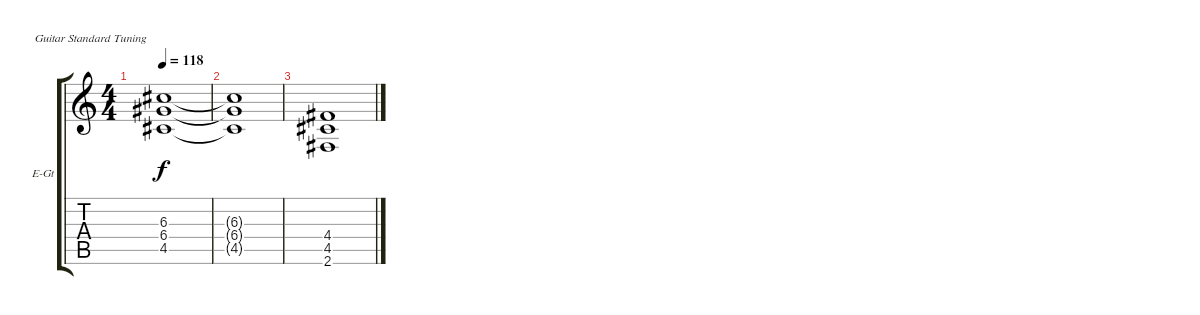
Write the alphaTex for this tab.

\bracketExtendMode groupsimilarinstruments
\firstSystemTrackNameOrientation horizontal
\otherSystemsTrackNameOrientation horizontal
\track ("Ritm Gitar" "E-Gt") {instrument distortionguitar}
\staff {score tabs}
\tuning (E4 B3 G3 D3 A2 E2)
\ts (4 4)
\tempo 118
\clef g2
\ks c
(6.3 6.4 4.5).1{dy f} |
(6.3{t} 6.4{t} 4.5{t}).1 |
(4.4 4.5 2.6).1
